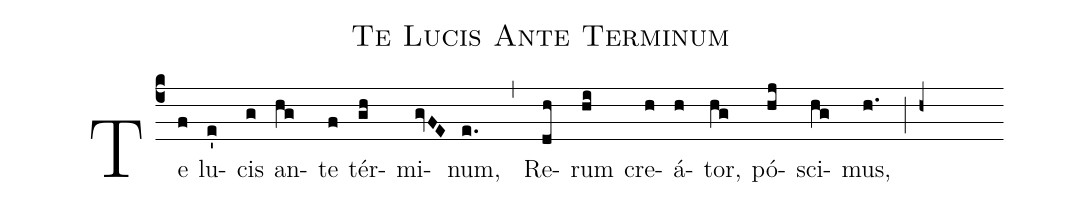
name: Te Lucis Ante Terminum;
def-m1: \grealign;
%%
(c4)
Te([em1]f) lu-([em1]e') cis([em1]g) an-([em1]hg) te([em1]f) tér-([em1]gh) mi-([em1]gvFE) num,([em1]e.) ([em1],)
Re-([em1]dh) rum([em1]hi) cre-([em1]h) á-([em1]h) tor,([em1]hg) pó-([em1]hj) sci-([em1]hg) mus,([em1]h.) ([em1];h+)
